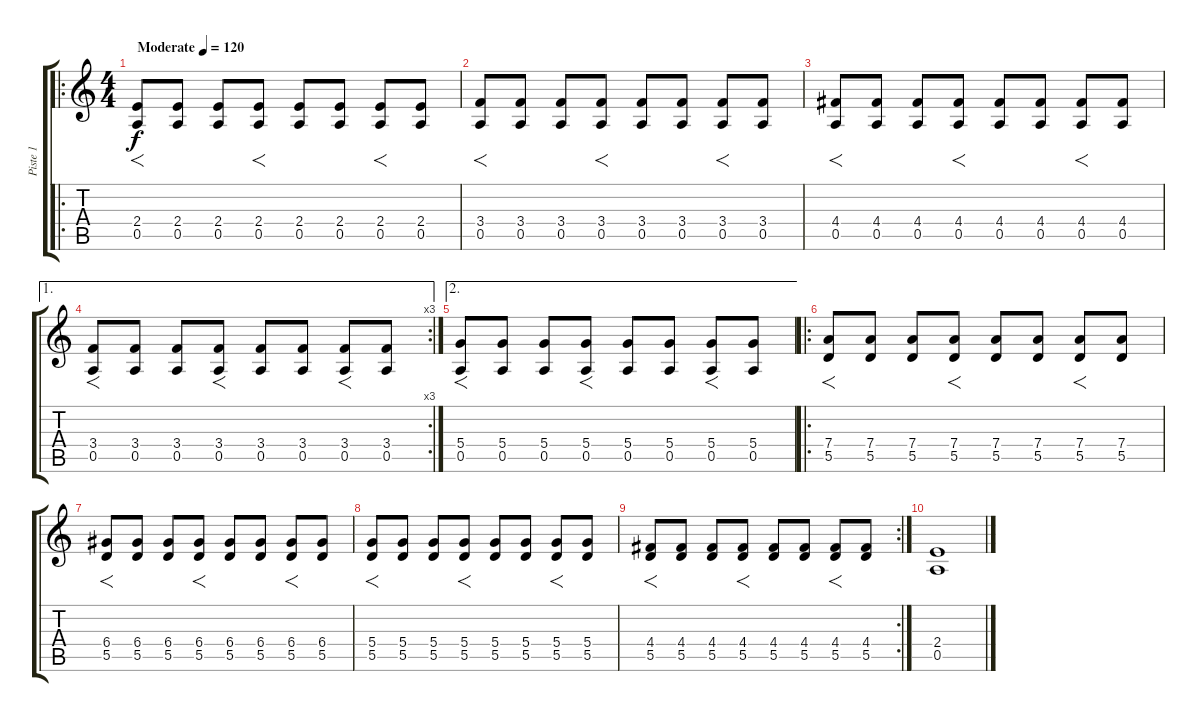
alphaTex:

\track ("Piste 1" "Piste 1") {instrument acousticguitarsteel}
\staff {score tabs}
\tuning (E4 B3 G3 D3 A2 E2) {hide}
\ro
\ts (4 4)
\tempo (120 "Moderate")
\clef g2
\ks c
(2.4 0.5).8{f dy f instrument acousticguitarsteel} (2.4 0.5).8 (2.4 0.5).8 (2.4 0.5).8{f} (2.4 0.5).8 (2.4 0.5).8 (2.4 0.5).8{f} (2.4 0.5).8 |
(3.4 0.5).8{f} (3.4 0.5).8 (3.4 0.5).8 (3.4 0.5).8{f} (3.4 0.5).8 (3.4 0.5).8 (3.4 0.5).8{f} (3.4 0.5).8 |
(4.4 0.5).8{f} (4.4 0.5).8 (4.4 0.5).8 (4.4 0.5).8{f} (4.4 0.5).8 (4.4 0.5).8 (4.4 0.5).8{f} (4.4 0.5).8 |
\ae 1
\rc 3
(3.4 0.5).8{f} (3.4 0.5).8 (3.4 0.5).8 (3.4 0.5).8{f} (3.4 0.5).8 (3.4 0.5).8 (3.4 0.5).8{f} (3.4 0.5).8 |
\ae 2
(5.4 0.5).8{f} (5.4 0.5).8 (5.4 0.5).8 (5.4 0.5).8{f} (5.4 0.5).8 (5.4 0.5).8 (5.4 0.5).8{f} (5.4 0.5).8 |
\ro
(7.4 5.5).8{f} (7.4 5.5).8 (7.4 5.5).8 (7.4 5.5).8{f} (7.4 5.5).8 (7.4 5.5).8 (7.4 5.5).8{f} (7.4 5.5).8 |
(6.4 5.5).8{f} (6.4 5.5).8 (6.4 5.5).8 (6.4 5.5).8{f} (6.4 5.5).8 (6.4 5.5).8 (6.4 5.5).8{f} (6.4 5.5).8 |
(5.4 5.5).8{f} (5.4 5.5).8 (5.4 5.5).8 (5.4 5.5).8{f} (5.4 5.5).8 (5.4 5.5).8 (5.4 5.5).8{f} (5.4 5.5).8 |
\rc 2
(4.4 5.5).8{f} (4.4 5.5).8 (4.4 5.5).8 (4.4 5.5).8{f} (4.4 5.5).8 (4.4 5.5).8 (4.4 5.5).8{f} (4.4 5.5).8 |
(2.4 0.5).1
